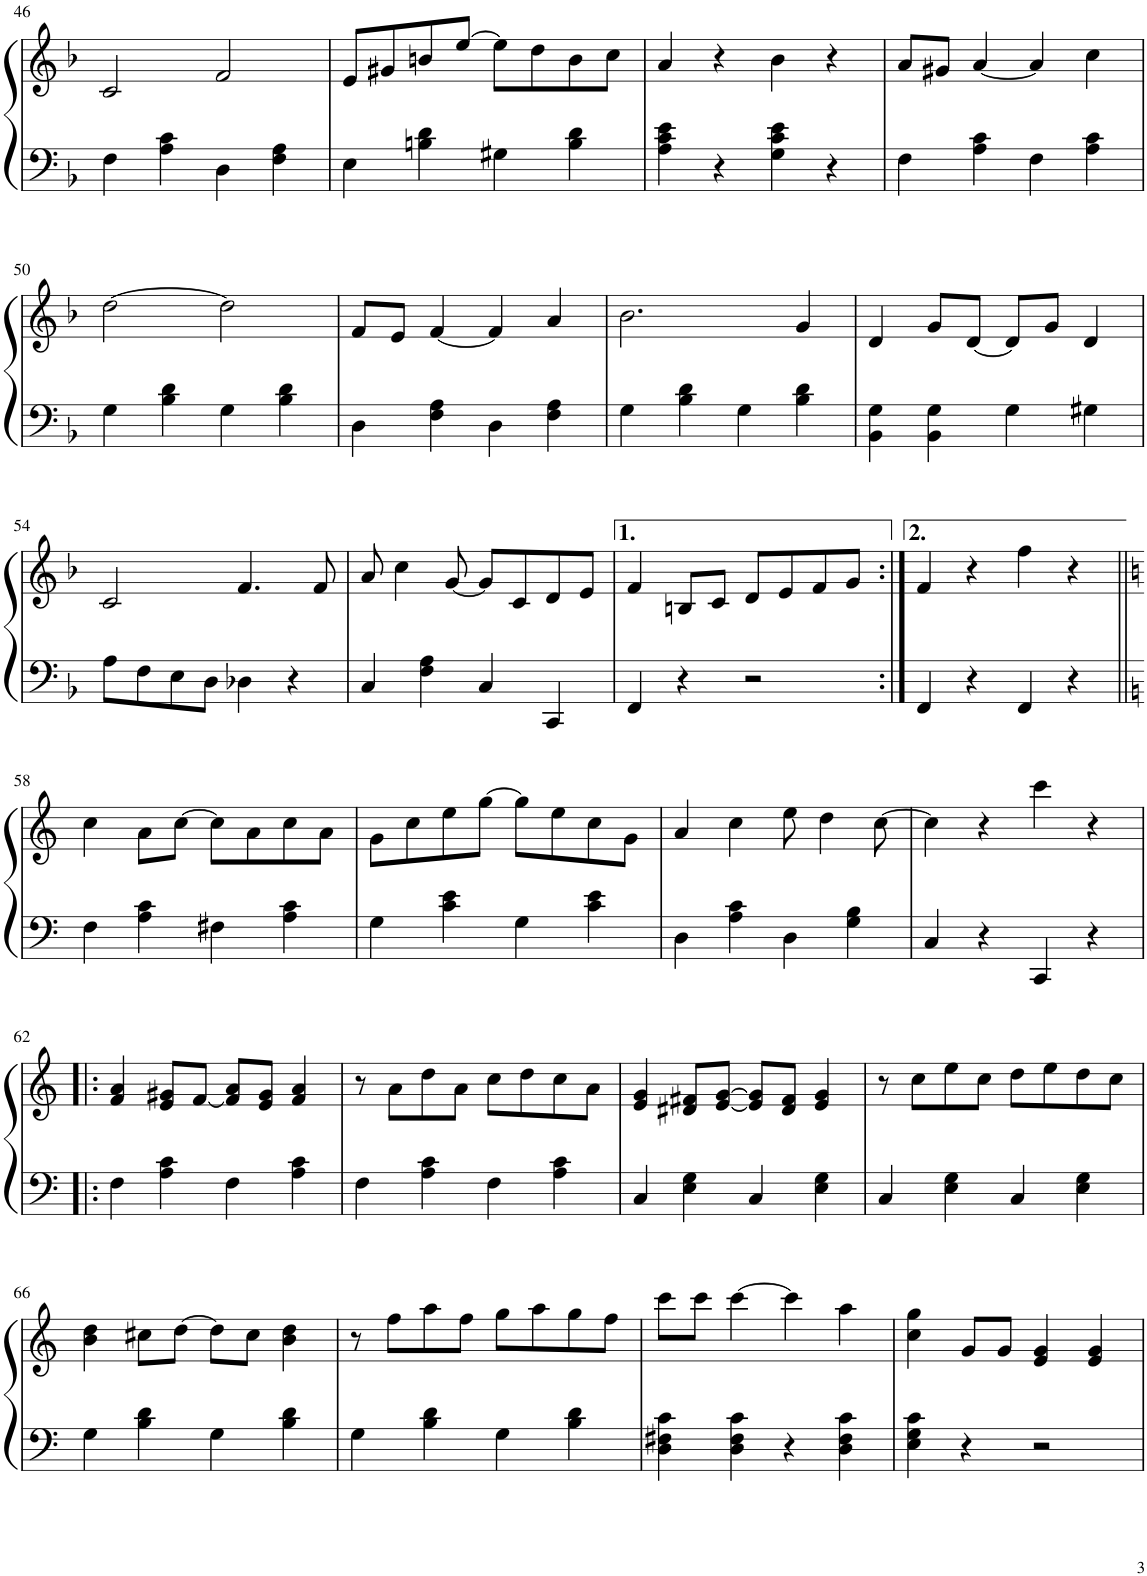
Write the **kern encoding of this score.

**kern	**kern
*part1	*part1
*staff2	*staff1
*I"Piano	*
*I'Pno.	*
!!LO:PB:g=z
*clefF4	*clefG2
*k[b-]	*k[b-]
*M4/4	*M4/4
*met(c)	*met(c)
=46	=46
4F\	2c/
4A\ 4c\	.
4D\	2f/
4F\ 4A\	.
=47	=47
4E\	8e/L
.	8g#X/
4Bn\ 4d\	8bn/
.	[8ee/J
4G#X\	8ee\L]
.	8dd\
4B\ 4d\	8b\
.	8cc\J
=48	=48
4A\ 4c\ 4e\	4a/
4r	4r
4G\ 4c\ 4e\	4b-\
4r	4r
=49	=49
4F\	8a/L
.	8g#X/J
4A\ 4c\	[4a/
4F\	4a/]
4A\ 4c\	4cc\
!!LO:LB:g=z
=50	=50
4G\	[2dd\
4B-\ 4d\	.
4G\	2dd\]
4B-\ 4d\	.
=51	=51
4D\	8f/L
.	8e/J
4F\ 4A\	[4f/
4D\	4f/]
4F\ 4A\	4a/
=52	=52
4G\	2.b-\
4B-\ 4d\	.
4G\	.
4B-\ 4d\	4g/
=53	=53
4BB-\ 4G\	4d/
4BB-\ 4G\	8g/L
.	[8d/J
4G\	8d/L]
.	8g/J
4G#X\	4d/
!!LO:LB:g=z
=54	=54
8A\L	2c/
8F\	.
8E\	.
8D\J	.
4D-X\	4.f/
4r	.
.	8f/
=55	=55
4C/	8a/
.	4cc\
4F\ 4A\	.
.	[8g/
4C/	8g/L]
.	8c/
4CC/	8d/
.	8e/J
=56	=56
4FF/	4f/
4r	8Bn/L
.	8c/J
2r	8d/L
.	8e/
.	8f/
.	8g/J
=57:|!	=57:|!
4FF/	4f/
4r	4r
4FF/	4ff\
4r	4r
!!LO:LB:g=z
=58||	=58||
*k[]	*k[]
4F\	4cc\
4A\ 4c\	8a\L
.	[8cc\J
4F#X\	8cc\L]
.	8a\
4A\ 4c\	8cc\
.	8a\J
=59	=59
4G\	8g\L
.	8cc\
4c\ 4e\	8ee\
.	[8gg\J
4G\	8gg\L]
.	8ee\
4c\ 4e\	8cc\
.	8g\J
=60	=60
4D\	4a/
4A\ 4c\	4cc\
4D\	8ee\
.	4dd\
4G\ 4B\	.
.	[8cc\
=61	=61
4C/	4cc\]
4r	4r
4CC/	4ccc\
4r	4r
!!LO:LB:g=z
=62!|:	=62!|:
4F\	4f/ 4a/
4A\ 4c\	8e/ 8g#X/L
.	[8f/J
4F\	8f/] 8a/L
.	8e/ 8g#/J
4A\ 4c\	4f/ 4a/
=63	=63
4F\	8r
.	8a\L
4A\ 4c\	8dd\
.	8a\J
4F\	8cc\L
.	8dd\
4A\ 4c\	8cc\
.	8a\J
=64	=64
4C/	4e/ 4g/
4E\ 4G\	8d#X/ 8f#X/L
.	[8e/ [8g/J
4C/	8e/] 8g/]L
.	8d#/ 8f#/J
4E\ 4G\	4e/ 4g/
=65	=65
4C/	8r
.	8cc\L
4E\ 4G\	8ee\
.	8cc\J
4C/	8dd\L
.	8ee\
4E\ 4G\	8dd\
.	8cc\J
!!LO:LB:g=z
=66	=66
4G\	4b\ 4dd\
4B\ 4d\	8cc#X\L
.	[8dd\J
4G\	8dd\L]
.	8cc#\J
4B\ 4d\	4b\ 4dd\
=67	=67
4G\	8r
.	8ff\L
4B\ 4d\	8aa\
.	8ff\J
4G\	8gg\L
.	8aa\
4B\ 4d\	8gg\
.	8ff\J
=68	=68
4D\ 4F#X\ 4c\	8ccc\L
.	8ccc\J
4D\ 4F#\ 4c\	[4ccc\
4r	4ccc\]
4D\ 4F#\ 4c\	4aa\
=69	=69
4E\ 4G\ 4c\	4cc\ 4gg\
4r	8g/L
.	8g/J
2r	4e/ 4g/
.	4e/ 4g/
=	=
*-	*-
